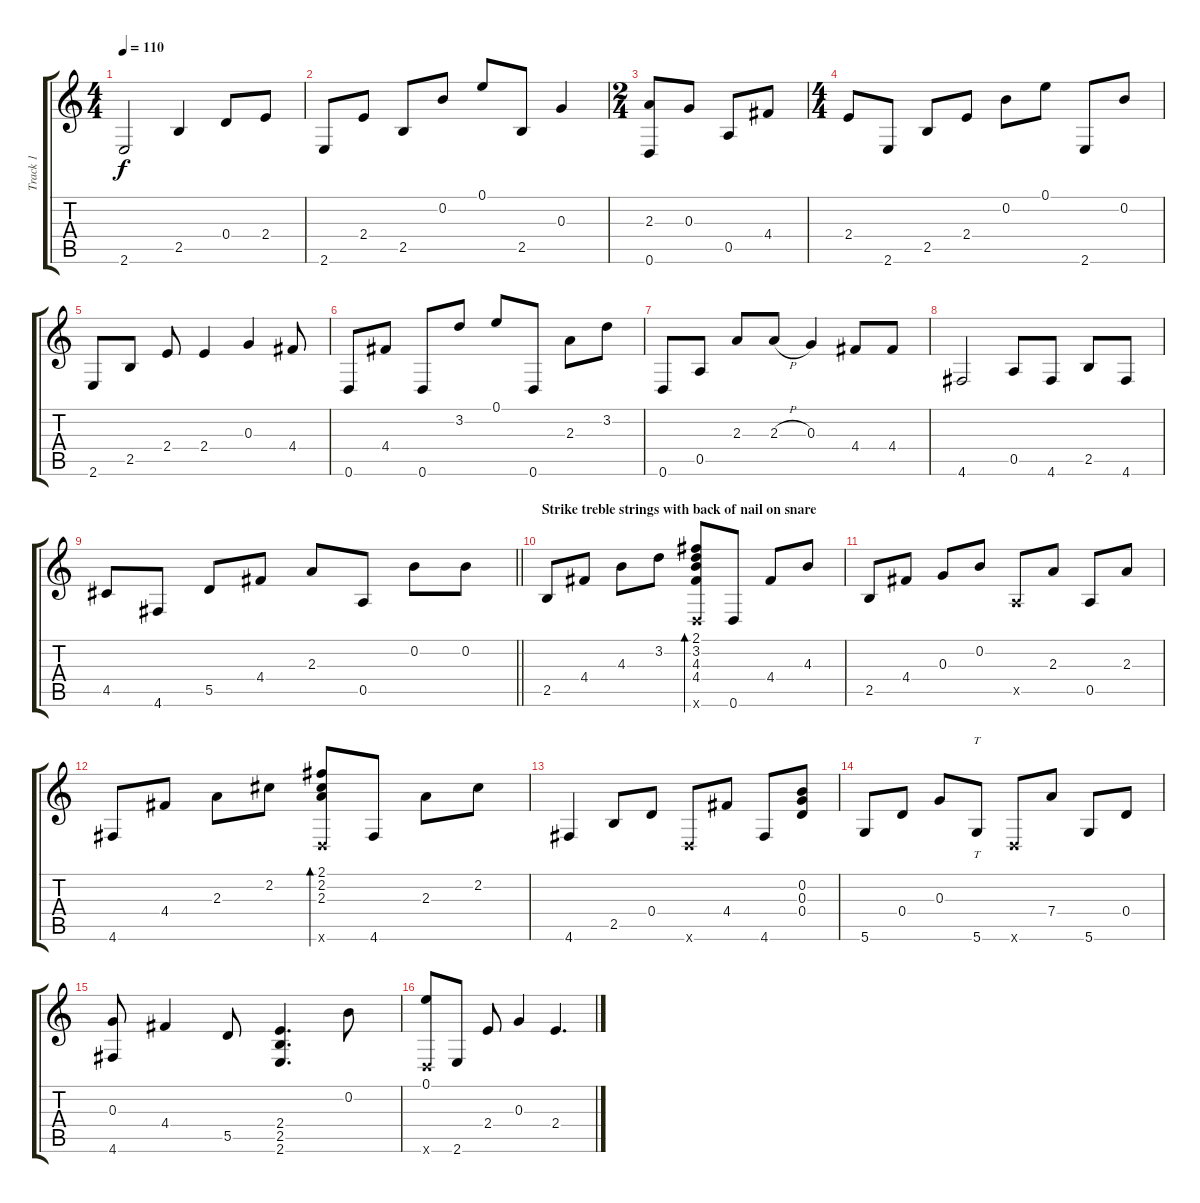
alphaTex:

\track ("Track 1" "Track 1") {instrument acousticguitarsteel}
\staff {score tabs}
\tuning (E4 B3 G3 D3 A2 D2) {hide}
\ts (4 4)
\tempo 110
\clef g2
\ks c
2.6{t}.2{dy f} 2.5.4 0.4.8 2.4.8 |
2.6.8 2.4.8 2.5.8 0.2.8 0.1.8 2.5.8 0.3.4 |
\ts (2 4)
(2.3 0.6).8 0.3.8 0.5.8 4.4.8 |
\ts (4 4)
2.4.8 2.6.8 2.5.8 2.4.8 0.2.8 0.1.8 2.6.8 0.2.8 |
2.6.8 2.5.8 2.4.8 2.4.4 0.3.4 4.4.8 |
0.6.8 4.4.8 0.6.8 3.2.8 0.1.8 0.6.8 2.3.8 3.2.8 |
0.6.8 0.5.8 2.3.8 2.3{h}.8 0.3.4 4.4.8 4.4.8 |
4.6.2 0.5.8 4.6.8 2.5.8 4.6.8 |
\barLineRight lightlight
4.5.8 4.6.8 5.5.8 4.4.8 2.3.8 0.5.8 0.2.8 0.2.8 |
\section ("" "Strike treble strings with back of nail on snare")
2.5.8 4.4.8 4.3.8 3.2.8 (2.1 3.2 4.3 4.4 0.6{x}).8{bd 60} 0.6.8 4.4.8 4.3.8 |
2.5.8 4.4.8 0.3.8 0.2.8 0.5{x}.8 2.3.8 0.5.8 2.3.8 |
4.6.8 4.4.8 2.3.8 2.2.8 (2.1 2.2 2.3 0.6{x}).8{bd 60} 4.6.8 2.3.8 2.2.8 |
4.6.4 2.5.8 0.4.8 0.6{x}.8 4.4.8 4.6.8 (0.2 0.3 0.4).8 |
5.6.8 0.4.8 0.3.8 5.6.8{tt} 0.6{x}.8 7.4.8 5.6.8 0.4.8 |
(0.3 4.6).8 4.4.4 5.5.8 (2.4 2.5 2.6).4{d} 0.2.8 |
(0.1 0.6{x}).8 2.6.8 2.4.8 0.3.4 2.4.4{d}
